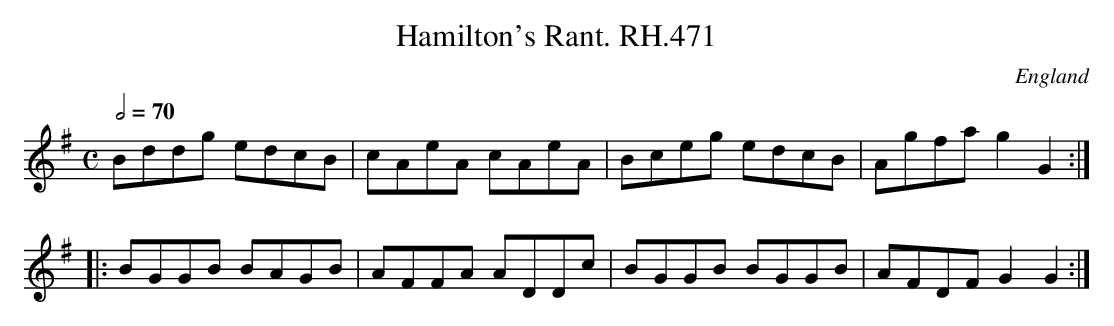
X:1
T:Hamilton's Rant. RH.471
O:England
M:C
L:1/8
Q:2/4=70
K:G
Bddg edcB|cAeA cAeA|Bceg edcB|Agfa g2G2:|
|:BGGB BAGB|AFFA ADDc|BGGB BGGB|AFDF G2G2:|
